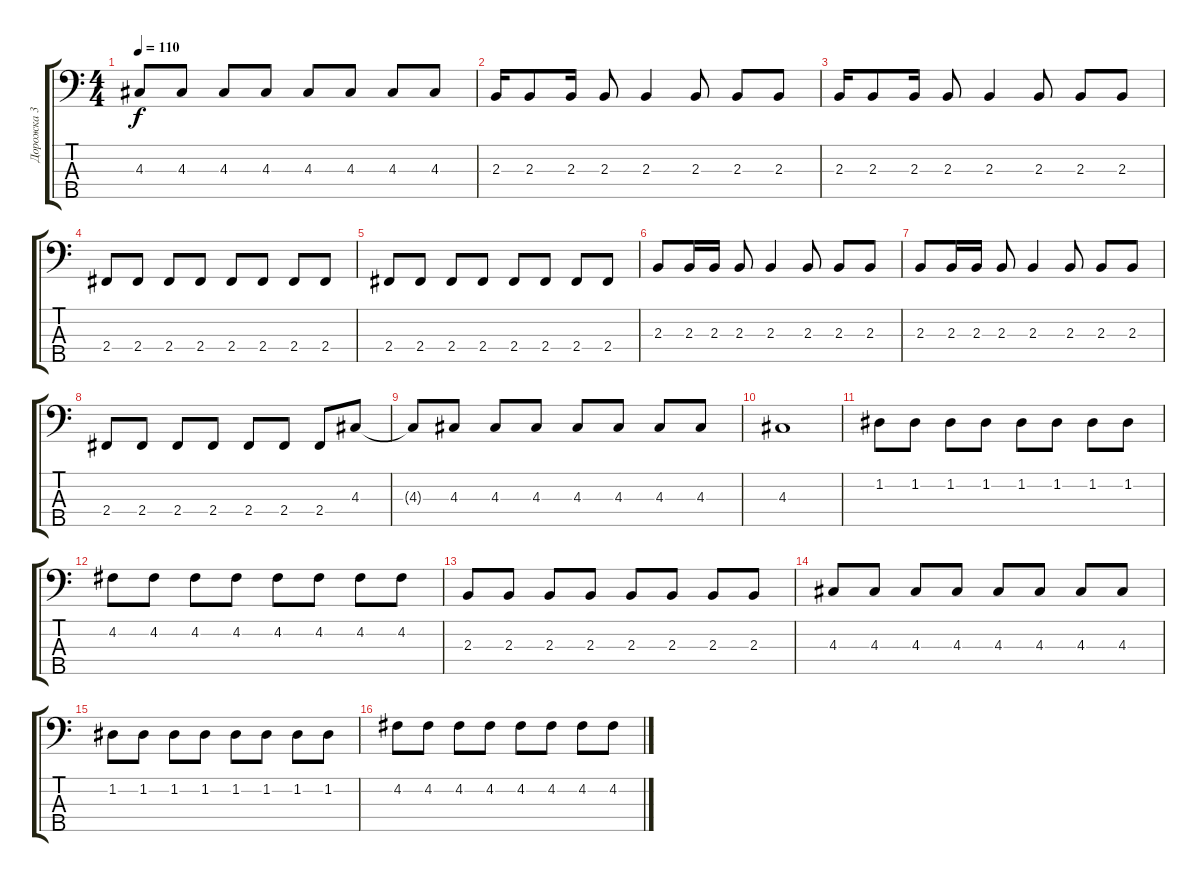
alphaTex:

\track ("Дорожка 3" "Дорожка 3") {instrument fretlessbass}
\staff {score tabs}
\tuning (G2 D2 A1 E1 B0) {hide}
\ts (4 4)
\tempo 110
\clef f4
\ks c
4.3.8{dy f} 4.3.8 4.3.8 4.3.8 4.3.8 4.3.8 4.3.8 4.3.8 |
2.3.16 2.3.8 2.3.16 2.3.8 2.3.4 2.3.8 2.3.8 2.3.8 |
2.3.16 2.3.8 2.3.16 2.3.8 2.3.4 2.3.8 2.3.8 2.3.8 |
2.4.8 2.4.8 2.4.8 2.4.8 2.4.8 2.4.8 2.4.8 2.4.8 |
2.4.8 2.4.8 2.4.8 2.4.8 2.4.8 2.4.8 2.4.8 2.4.8 |
2.3.8 2.3.16 2.3.16 2.3.8 2.3.4 2.3.8 2.3.8 2.3.8 |
2.3.8 2.3.16 2.3.16 2.3.8 2.3.4 2.3.8 2.3.8 2.3.8 |
2.4.8 2.4.8 2.4.8 2.4.8 2.4.8 2.4.8 2.4.8 4.3.8 |
4.3{t}.8 4.3.8 4.3.8 4.3.8 4.3.8 4.3.8 4.3.8 4.3.8 |
4.3.1 |
1.2.8 1.2.8 1.2.8 1.2.8 1.2.8 1.2.8 1.2.8 1.2.8 |
4.2.8 4.2.8 4.2.8 4.2.8 4.2.8 4.2.8 4.2.8 4.2.8 |
2.3.8 2.3.8 2.3.8 2.3.8 2.3.8 2.3.8 2.3.8 2.3.8 |
4.3.8 4.3.8 4.3.8 4.3.8 4.3.8 4.3.8 4.3.8 4.3.8 |
1.2.8 1.2.8 1.2.8 1.2.8 1.2.8 1.2.8 1.2.8 1.2.8 |
4.2.8 4.2.8 4.2.8 4.2.8 4.2.8 4.2.8 4.2.8 4.2.8
